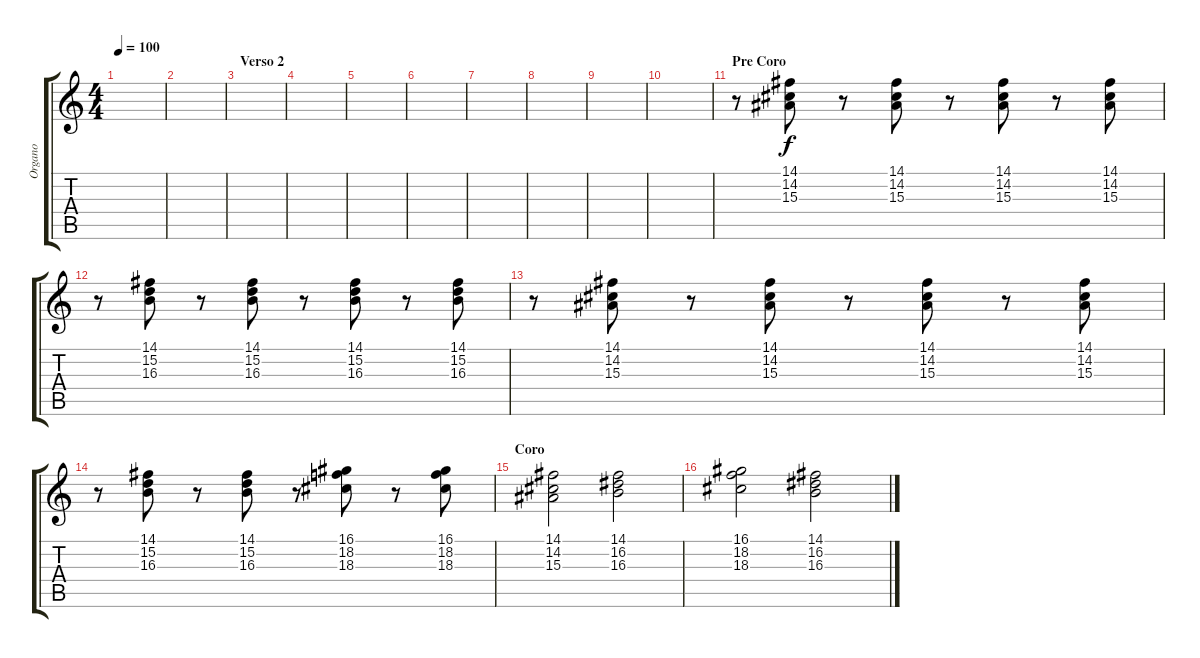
\track ("Organo" "Organo") {instrument rockorgan}
\staff {score tabs}
\tuning (E4 B3 G3 D3 A2 E2) {hide}
\ts (4 4)
\tempo 100
\clef g2
\ks c
|
|
\section ("" "Verso 2")
|
|
|
|
|
|
|
|
\section ("" "Pre Coro")
r.8 (14.1 14.2 15.3).8 r.8 (14.1 14.2 15.3).8 r.8 (14.1 14.2 15.3).8 r.8 (14.1 14.2 15.3).8 |
r.8 (14.1 15.2 16.3).8 r.8 (14.1 15.2 16.3).8 r.8 (14.1 15.2 16.3).8 r.8 (14.1 15.2 16.3).8 |
r.8 (14.1 14.2 15.3).8 r.8 (14.1 14.2 15.3).8 r.8 (14.1 14.2 15.3).8 r.8 (14.1 14.2 15.3).8 |
r.8 (14.1 15.2 16.3).8 r.8 (14.1 15.2 16.3).8 r.8 (16.1 18.2 18.3).8 r.8 (16.1 18.2 18.3).8 |
\section ("" "Coro")
(14.1 14.2 15.3).2 (14.1 16.2 16.3).2 |
(16.1 18.2 18.3).2 (14.1 16.2 16.3).2
